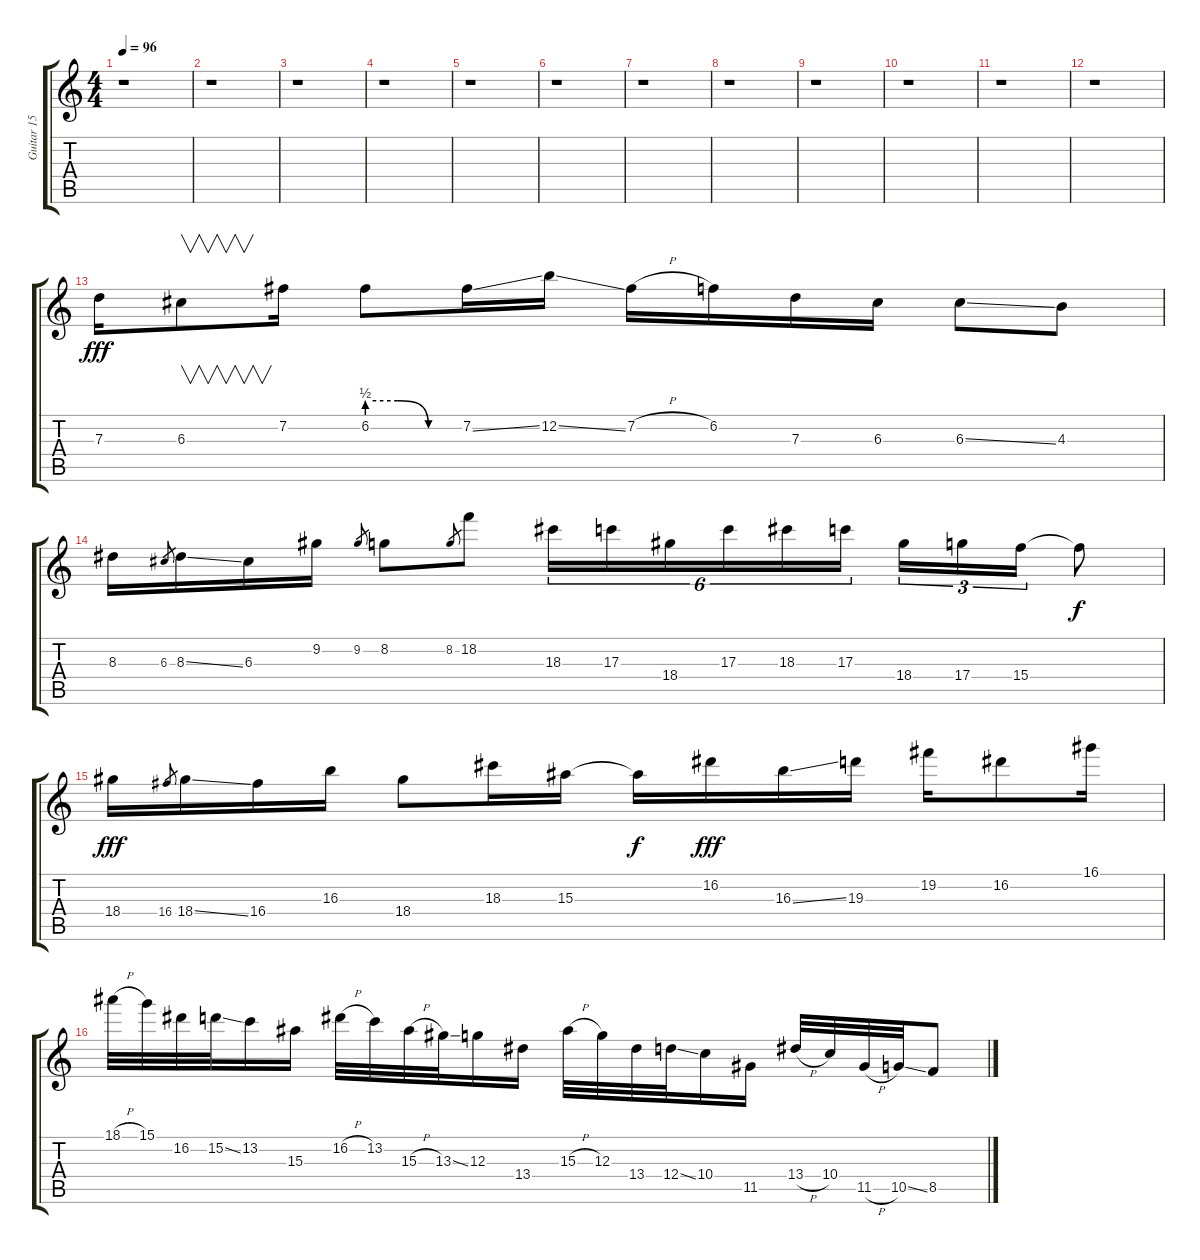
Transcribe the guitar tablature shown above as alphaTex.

\track ("Guitar 15" "Guitar 15") {instrument electricguitarclean}
\staff {score tabs}
\tuning (E4 B3 G3 D3 A2 E2) {hide}
\ts (4 4)
\tempo 96
\clef g2
\ks c
r.1{dy fff} |
r.1 |
r.1 |
r.1 |
r.1 |
r.1 |
r.1 |
r.1 |
r.1 |
r.1 |
r.1 |
r.1 |
7.3.16 6.3.8{v} 7.2.16 6.2{be (custom 0 2 20 2 40 0 60 0)}.8 7.2{ss}.16 12.2{ss}.16 7.2{h}.16 6.2.16 7.3.16 6.3.16 6.3{ss}.8 4.3.8 |
8.3.16 6.3.8{gr} 8.3{ss}.16 6.3.16 9.2.16 9.2.8{gr} 8.2.8 8.2.8{gr} 18.2.8 18.3.16{tu (6 4)} 17.3.16{tu (6 4)} 18.4.16{tu (6 4)} 17.3.16{tu (6 4)} 18.3.16{tu (6 4)} 17.3.16{tu (6 4)} 18.4.16{tu (3 2)} 17.4.16{tu (3 2)} 15.4.16{tu (3 2)} 15.4{t}.8{dy f} |
18.4.16{dy fff} 16.4.8{gr} 18.4{ss}.16 16.4.16 16.3.16 18.4.8 18.3.16 15.3.16 15.3{t}.16{dy f} 16.2.16{dy fff} 16.3{ss}.16 19.3.16 19.2.16 16.2.8 16.1.16 |
18.1{h}.32 15.1.32 16.2.32 15.2{ss}.32 13.2.16 15.3.16 16.2{h}.32 13.2.32 15.3{h}.32 13.3{ss}.32 12.3.16 13.4.16 15.3{h}.32 12.3.32 13.4.32 12.4{ss}.32 10.4.16 11.5.16 13.4{h}.32 10.4.32 11.5{h}.32 10.5{ss}.32 8.5.8
